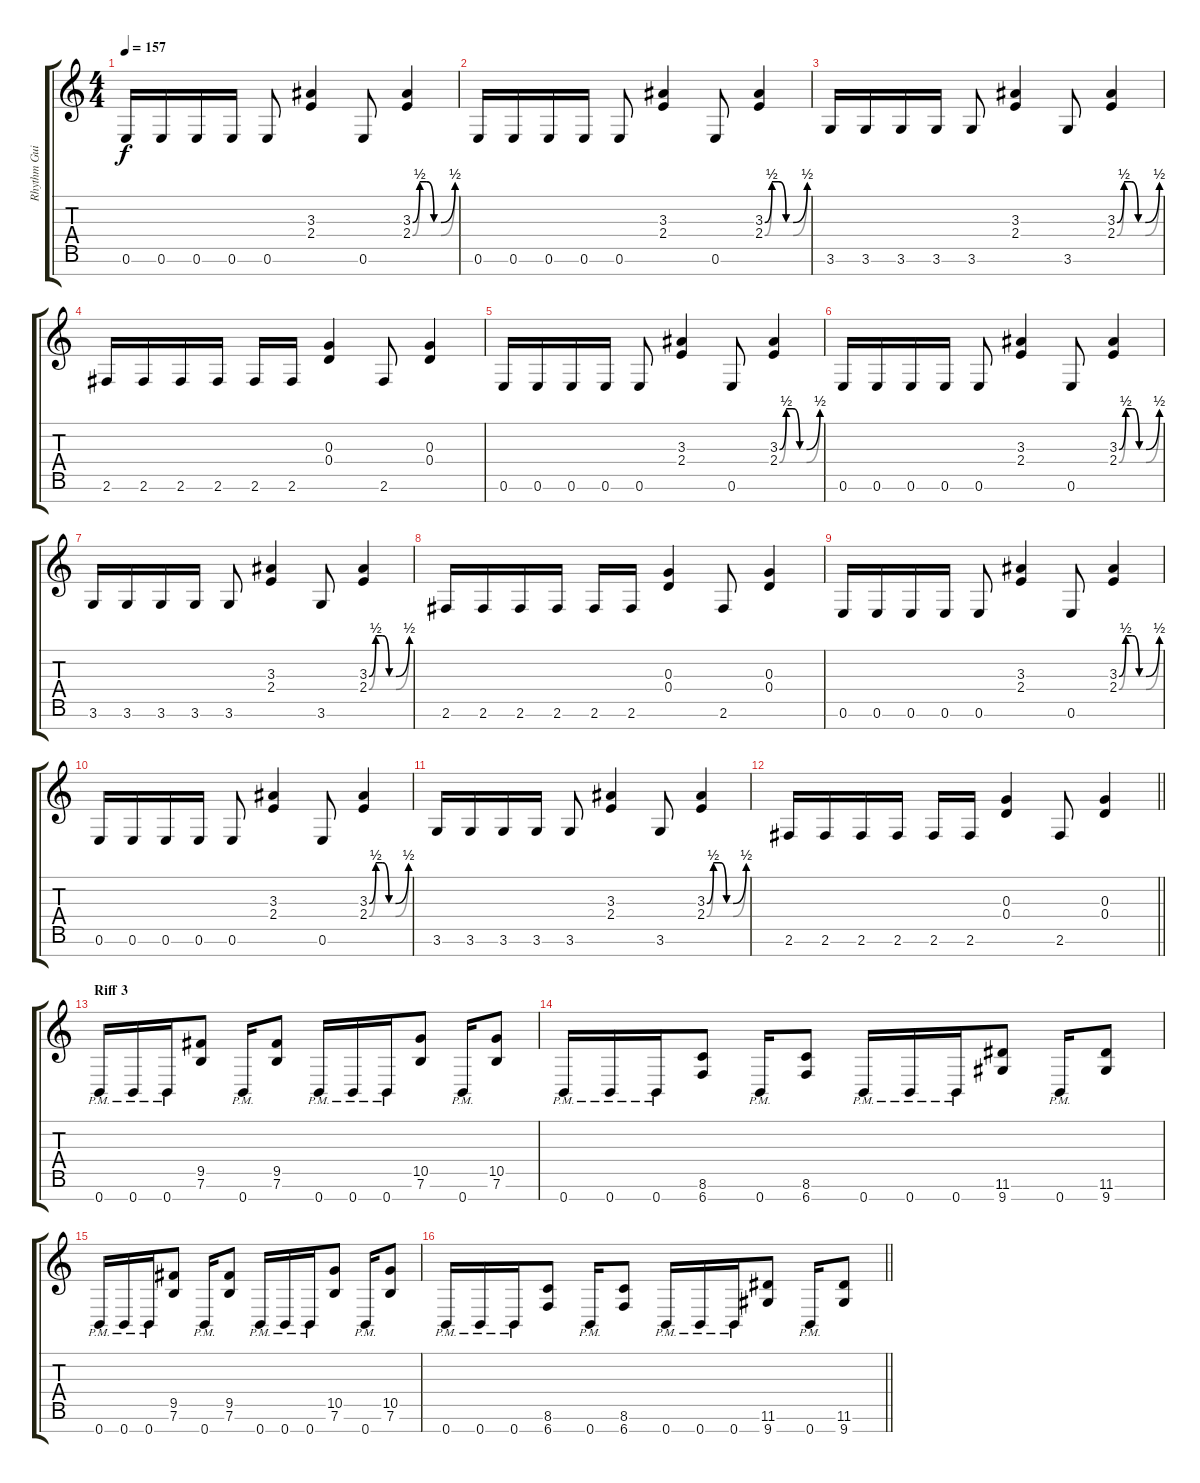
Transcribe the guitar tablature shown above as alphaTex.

\track ("Rhythm Guitar 2" "Rhythm Gui") {instrument overdrivenguitar}
\staff {score tabs}
\tuning (E4 B3 G3 D3 A2 E2 B1) {hide}
\ts (4 4)
\tempo 157
\clef g2
\ks c
0.6.16{dy f} 0.6.16 0.6.16 0.6.16 0.6.8 (3.3 2.4).4 0.6.8 (3.3{be (custom 0 0 10 2 20 2 30 0 40 0 60 2)} 2.4{be (custom 0 0 10 2 20 2 30 0 40 0 60 2)}).4 |
0.6.16 0.6.16 0.6.16 0.6.16 0.6.8 (3.3 2.4).4 0.6.8 (3.3{be (custom 0 0 10 2 20 2 30 0 40 0 60 2)} 2.4{be (custom 0 0 10 2 20 2 30 0 40 0 60 2)}).4 |
3.6.16 3.6.16 3.6.16 3.6.16 3.6.8 (3.3 2.4).4 3.6.8 (3.3{be (custom 0 0 10 2 20 2 30 0 40 0 60 2)} 2.4{be (custom 0 0 10 2 20 2 30 0 40 0 60 2)}).4 |
2.6.16 2.6.16 2.6.16 2.6.16 2.6.16 2.6.16 (0.3 0.4).4 2.6.8 (0.3 0.4).4 |
0.6.16 0.6.16 0.6.16 0.6.16 0.6.8 (3.3 2.4).4 0.6.8 (3.3{be (custom 0 0 10 2 20 2 30 0 40 0 60 2)} 2.4{be (custom 0 0 10 2 20 2 30 0 40 0 60 2)}).4 |
0.6.16 0.6.16 0.6.16 0.6.16 0.6.8 (3.3 2.4).4 0.6.8 (3.3{be (custom 0 0 10 2 20 2 30 0 40 0 60 2)} 2.4{be (custom 0 0 10 2 20 2 30 0 40 0 60 2)}).4 |
3.6.16 3.6.16 3.6.16 3.6.16 3.6.8 (3.3 2.4).4 3.6.8 (3.3{be (custom 0 0 10 2 20 2 30 0 40 0 60 2)} 2.4{be (custom 0 0 10 2 20 2 30 0 40 0 60 2)}).4 |
2.6.16 2.6.16 2.6.16 2.6.16 2.6.16 2.6.16 (0.3 0.4).4 2.6.8 (0.3 0.4).4 |
0.6.16 0.6.16 0.6.16 0.6.16 0.6.8 (3.3 2.4).4 0.6.8 (3.3{be (custom 0 0 10 2 20 2 30 0 40 0 60 2)} 2.4{be (custom 0 0 10 2 20 2 30 0 40 0 60 2)}).4 |
0.6.16 0.6.16 0.6.16 0.6.16 0.6.8 (3.3 2.4).4 0.6.8 (3.3{be (custom 0 0 10 2 20 2 30 0 40 0 60 2)} 2.4{be (custom 0 0 10 2 20 2 30 0 40 0 60 2)}).4 |
3.6.16 3.6.16 3.6.16 3.6.16 3.6.8 (3.3 2.4).4 3.6.8 (3.3{be (custom 0 0 10 2 20 2 30 0 40 0 60 2)} 2.4{be (custom 0 0 10 2 20 2 30 0 40 0 60 2)}).4 |
\barLineRight lightlight
2.6.16 2.6.16 2.6.16 2.6.16 2.6.16 2.6.16 (0.3 0.4).4 2.6.8 (0.3 0.4).4 |
\section ("" "Riff 3")
0.7{pm}.16 0.7{pm}.16 0.7{pm}.16 (9.5 7.6).8 0.7{pm}.16 (9.5 7.6).8 0.7{pm}.16 0.7{pm}.16 0.7{pm}.16 (10.5 7.6).8 0.7{pm}.16 (10.5 7.6).8 |
0.7{pm}.16 0.7{pm}.16 0.7{pm}.16 (8.6 6.7).8 0.7{pm}.16 (8.6 6.7).8 0.7{pm}.16 0.7{pm}.16 0.7{pm}.16 (11.6 9.7).8 0.7{pm}.16 (11.6 9.7).8 |
0.7{pm}.16 0.7{pm}.16 0.7{pm}.16 (9.5 7.6).8 0.7{pm}.16 (9.5 7.6).8 0.7{pm}.16 0.7{pm}.16 0.7{pm}.16 (10.5 7.6).8 0.7{pm}.16 (10.5 7.6).8 |
\barLineRight lightlight
0.7{pm}.16 0.7{pm}.16 0.7{pm}.16 (8.6 6.7).8 0.7{pm}.16 (8.6 6.7).8 0.7{pm}.16 0.7{pm}.16 0.7{pm}.16 (11.6 9.7).8 0.7{pm}.16 (11.6 9.7).8
